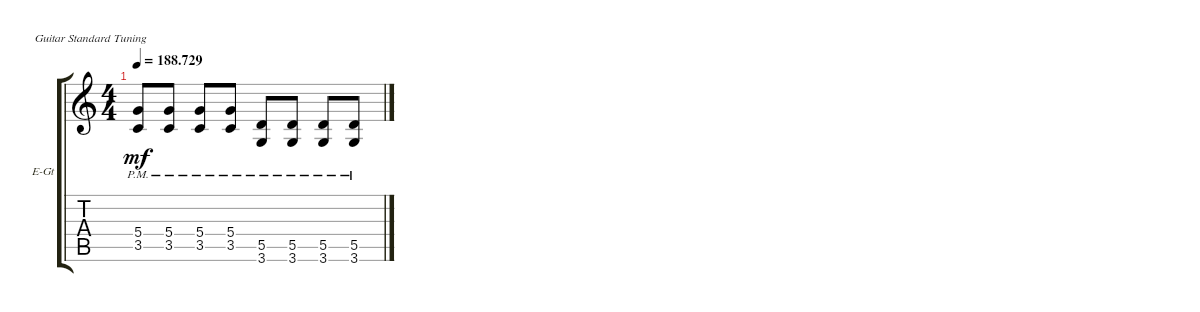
\defaultSystemsLayout 4
\bracketExtendMode groupsimilarinstruments
\firstSystemTrackNameOrientation horizontal
\otherSystemsTrackNameOrientation horizontal
\track ("James Rhythm Guitar" "E-Gt") {instrument overdrivenguitar}
\staff {score tabs}
\tuning (E4 B3 G3 D3 A2 E2)
\ts (4 4)
\tempo
188.729
\accidentals auto
\clef g2
\ottava regular
\simile none
\ks c
(3.5{pm} 5.4{pm}).8{dy mf} (3.5{pm} 5.4{pm}).8 (3.5{pm} 5.4{pm}).8 (3.5{pm} 5.4{pm}).8 (3.6{pm} 5.5{pm}).8 (3.6{pm} 5.5{pm}).8 (3.6{pm} 5.5{pm}).8 (3.6{pm} 5.5{pm}).8
